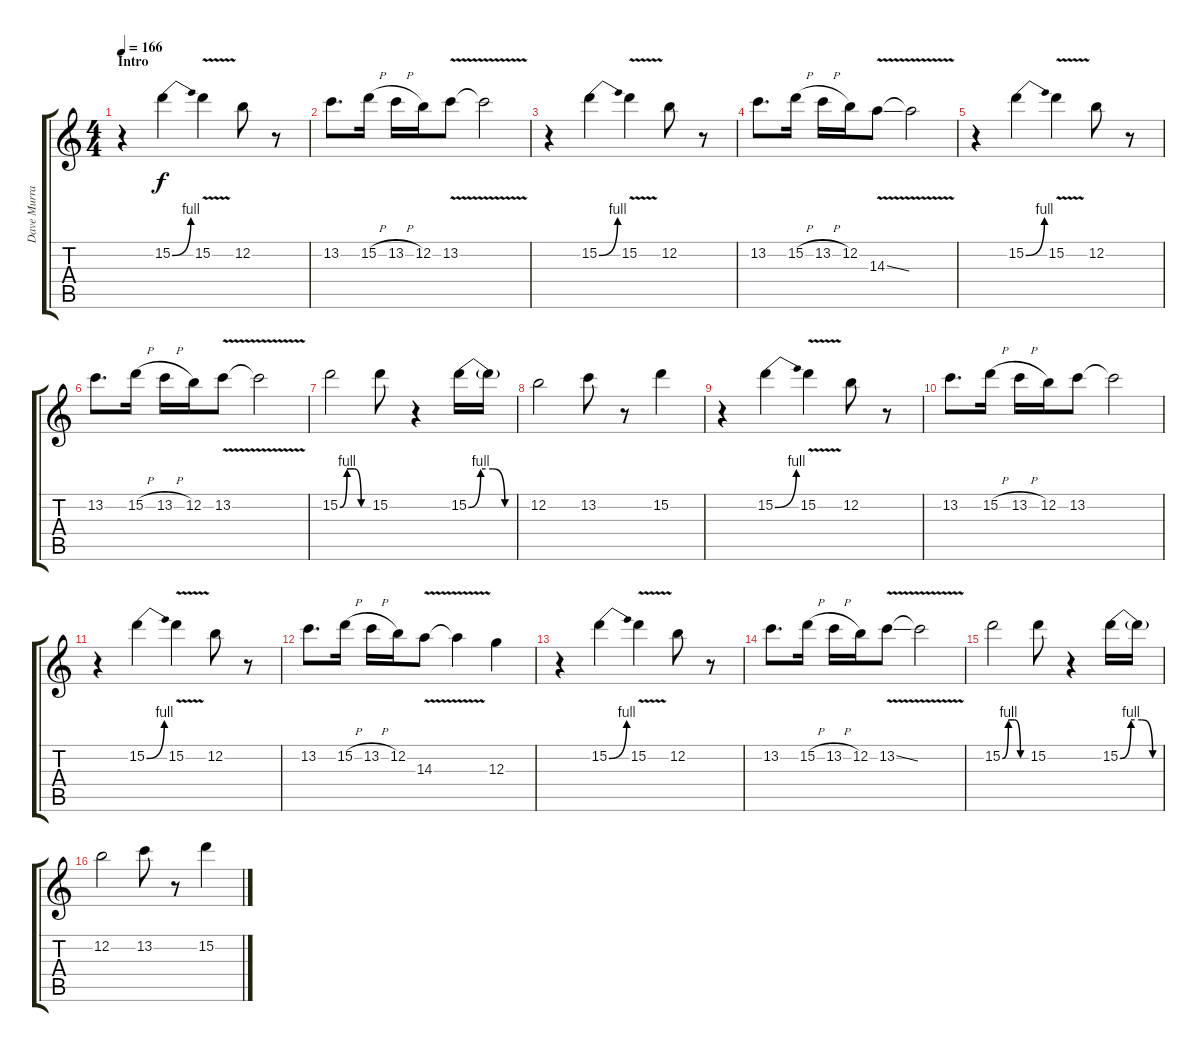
\track ("Dave Murray" "Dave Murra") {instrument distortionguitar}
\staff {score tabs}
\tuning (E4 B3 G3 D3 A2 E2) {hide}
\ts (4 4)
\section ("" "Intro")
\tempo 166
\tempo 105
\tempo 166
\clef g2
\ks c
r.4{dy f instrument distortionguitar} 15.2{be (bend 0 0 60 4)}.4 15.2{v}.4 12.2.8 r.8 |
13.2.8{d} 15.2{h}.16 13.2{h}.16 12.2.16 13.2{v}.8 13.2{t}.2 |
r.4 15.2{be (bend 0 0 60 4)}.4 15.2{v}.4 12.2.8 r.8 |
13.2.8{d} 15.2{h}.16 13.2{h}.16 12.2.16 14.3{v ss}.8 14.3{t}.2 |
r.4 15.2{be (bend 0 0 60 4)}.4 15.2{v}.4 12.2.8 r.8 |
13.2.8{d} 15.2{h}.16 13.2{h}.16 12.2.16 13.2{v}.8 13.2{t}.2 |
15.2{be (custom 0 0 15 4 30 4 45 0 60 0)}.2 15.2.8 r.4 15.2{be (custom 0 0 15 4 30 4 45 0 60 0)}.16 15.2{t}.16 |
12.2.2 13.2.8 r.8 15.2.4 |
r.4 15.2{be (bend 0 0 60 4)}.4 15.2{v}.4 12.2.8 r.8 |
13.2.8{d} 15.2{h}.16 13.2{h}.16 12.2.16 13.2.8 13.2{t}.2 |
r.4 15.2{be (bend 0 0 60 4)}.4 15.2{v}.4 12.2.8 r.8 |
13.2.8{d} 15.2{h}.16 13.2{h}.16 12.2.16 14.3{v}.8 14.3{t}.4 12.3.4 |
r.4 15.2{be (bend 0 0 60 4)}.4 15.2{v}.4 12.2.8 r.8 |
13.2.8{d} 15.2{h}.16 13.2{h}.16 12.2.16 13.2{v ss}.8 13.2{t}.2 |
15.2{be (custom 0 0 15 4 30 4 45 0 60 0)}.2 15.2.8 r.4 15.2{be (custom 0 0 15 4 30 4 45 0 60 0)}.16 15.2{t}.16 |
12.2.2 13.2.8 r.8 15.2.4
